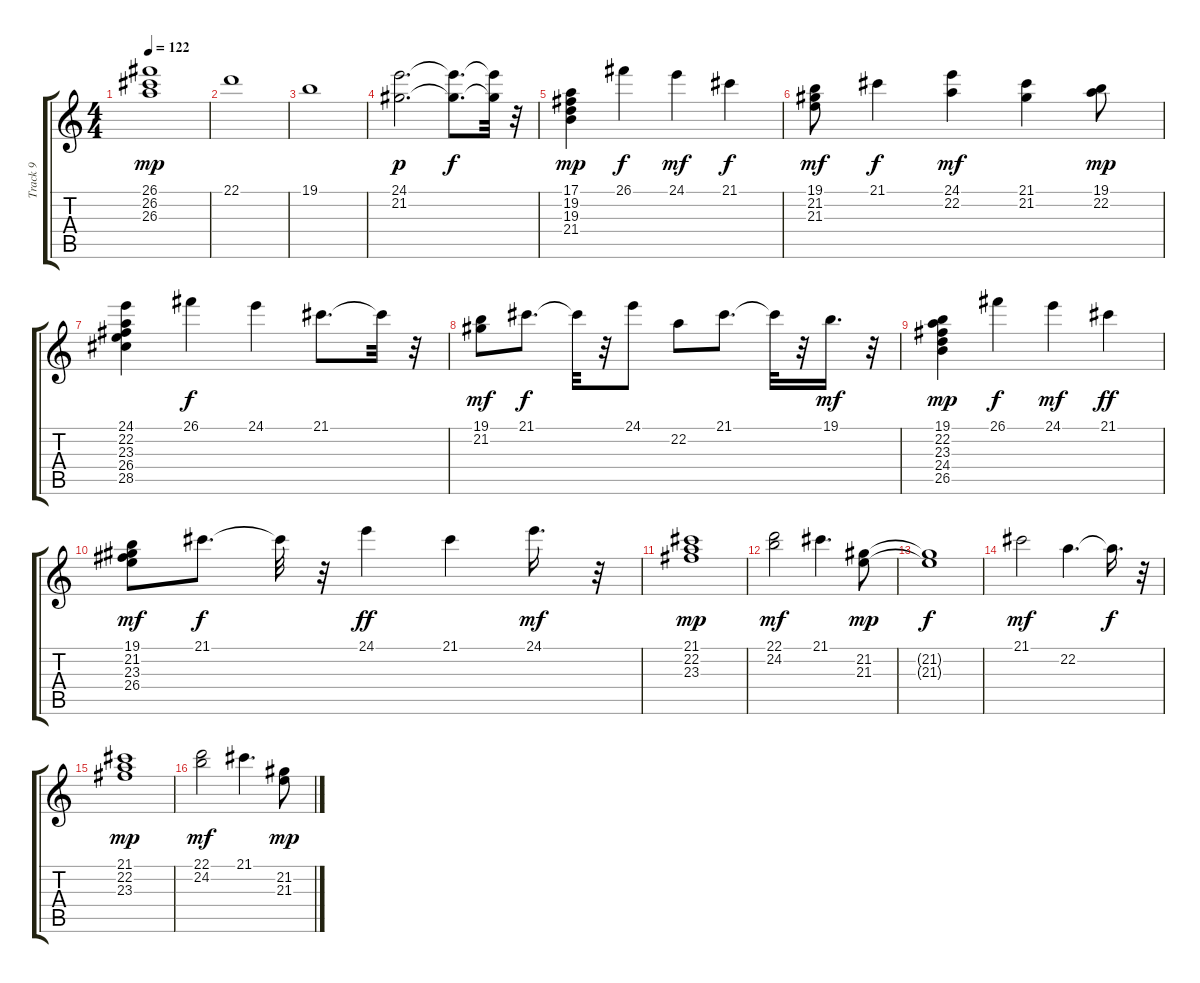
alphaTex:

\track ("Track 9" "Track 9") {instrument percussiveorgan}
\staff {score tabs}
\tuning (E4 B3 G3 D3 A2 E2) {hide}
\ts (4 4)
\tempo 122
\clef g2
\ks c
(26.1 26.2 26.3).1{dy mp} |
22.1.1 |
19.1.1 |
(24.1 21.2).2{d dy p} (24.1{t} 21.2{t}).8{d dy f} (24.1{t} 21.2{t}).32 r.32 |
(17.1 19.2 19.3 21.4).4{dy mp} 26.1.4{dy f} 24.1.4{dy mf} 21.1.4{dy f} |
(19.1 21.2 21.3).8{dy mf} 21.1.4{dy f} (24.1 22.2).4{dy mf} (21.1 21.2).4 (19.1 22.2).8{dy mp} |
(24.1 22.2 23.3 26.4 28.5).4 26.1.4{dy f} 24.1.4 21.1.8{d} 21.1{t}.32 r.32 |
(19.1 21.2).8{dy mf} 21.1.8{d dy f} 21.1{t}.32 r.32 24.1.8 22.2.8 21.1.8{d} 21.1{t}.32 r.32 19.1.16{d dy mf} r.32 |
(19.1 22.2 23.3 24.4 26.5).4{dy mp} 26.1.4{dy f} 24.1.4{dy mf} 21.1.4{dy ff} |
(19.1 21.2 23.3 26.4).8{dy mf} 21.1.8{d dy f} 21.1{t}.32 r.32 24.1.4{dy ff} 21.1.4 24.1.16{d dy mf} r.32 |
(21.1 22.2 23.3).1{dy mp} |
(22.1 24.2).2{dy mf} 21.1.4{d} (21.2 21.3).8{dy mp} |
(21.2{t} 21.3{t}).1{dy f} |
21.1.2{dy mf} 22.2.4{d} 22.2{t}.16{d dy f} r.32 |
(21.1 22.2 23.3).1{dy mp} |
(22.1 24.2).2{dy mf} 21.1.4{d} (21.2 21.3).8{dy mp}
